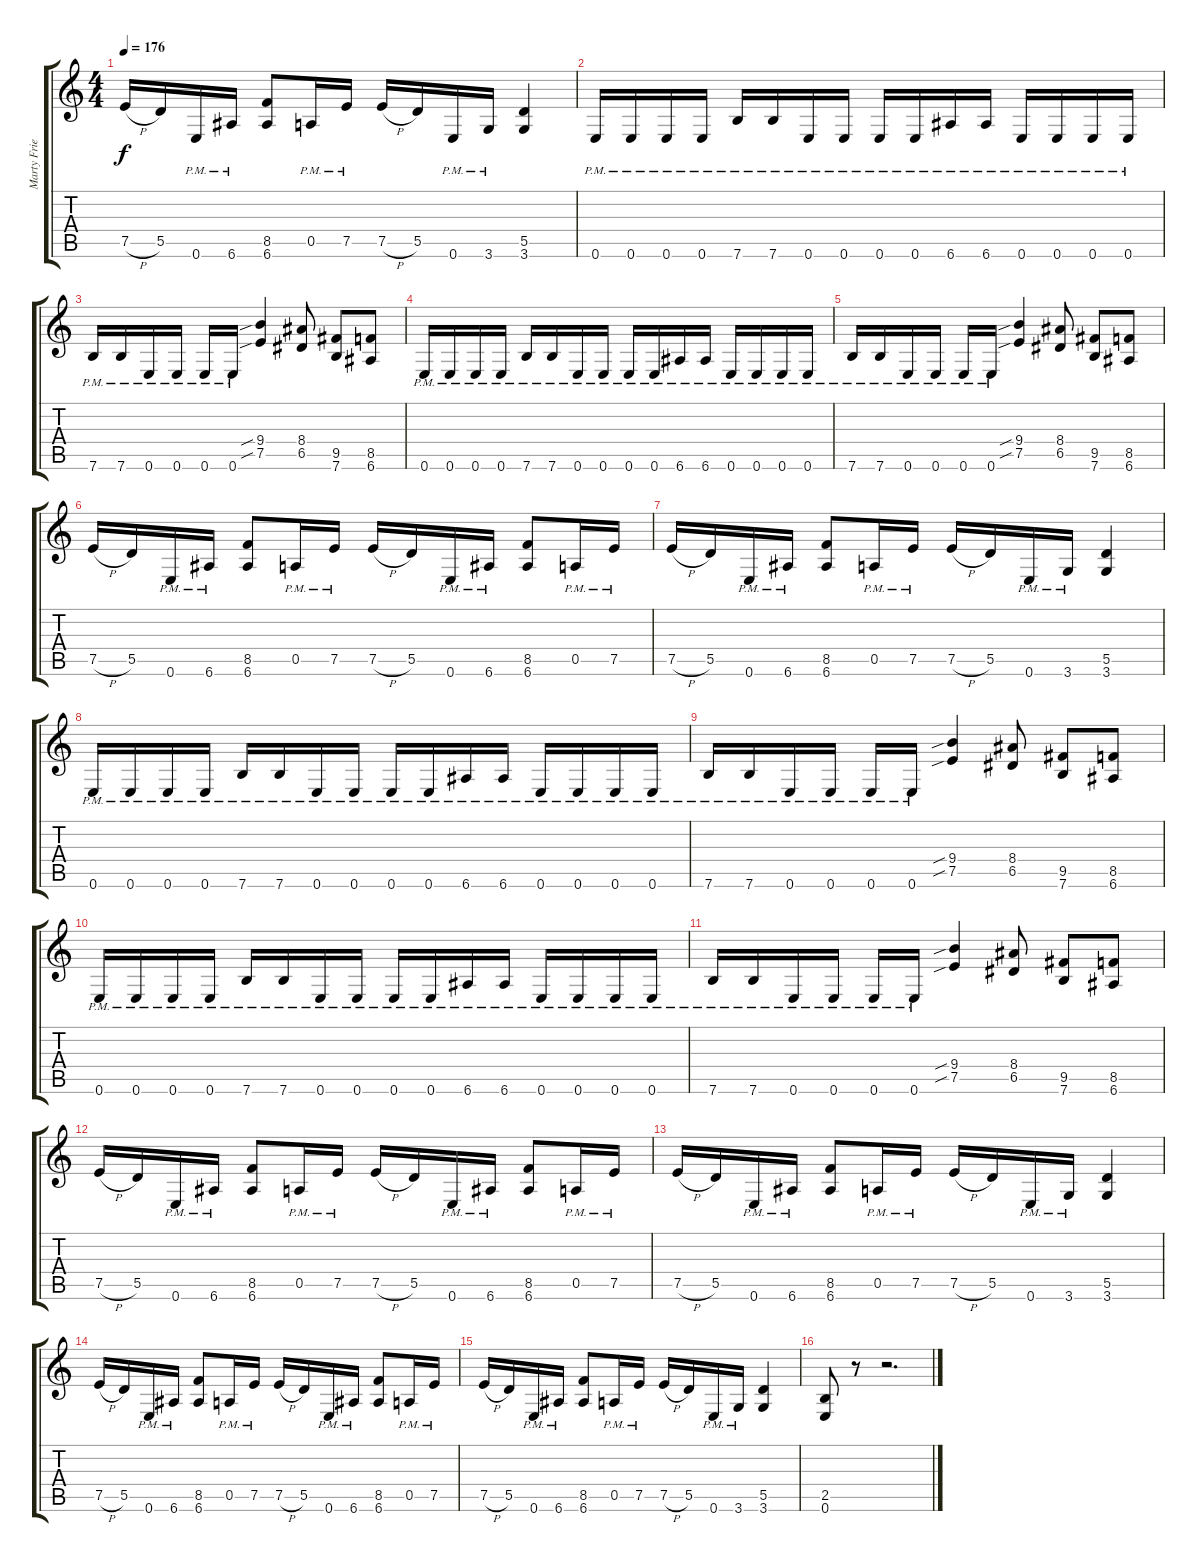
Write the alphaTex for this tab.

\track ("Marty Friedman" "Marty Frie") {instrument distortionguitar}
\staff {score tabs}
\tuning (E4 B3 G3 D3 A2 E2) {hide}
\ts (4 4)
\tempo 176
\clef g2
\ks c
7.5{h}.16{dy f} 5.5.16 0.6{pm}.16 6.6{pm}.16 (8.5 6.6).8 0.5{pm}.16 7.5{pm}.16 7.5{h}.16 5.5.16 0.6{pm}.16 3.6{pm}.16 (5.5 3.6).4 |
0.6{pm}.16 0.6{pm}.16 0.6{pm}.16 0.6{pm}.16 7.6{pm}.16 7.6{pm}.16 0.6{pm}.16 0.6{pm}.16 0.6{pm}.16 0.6{pm}.16 6.6{pm}.16 6.6{pm}.16 0.6{pm}.16 0.6{pm}.16 0.6{pm}.16 0.6{pm}.16 |
7.6{pm}.16 7.6{pm}.16 0.6{pm}.16 0.6{pm}.16 0.6{pm}.16 0.6{pm}.16 (9.4{sib} 7.5{sib}).4 (8.4 6.5).8 (9.5 7.6).8 (8.5 6.6).8 |
0.6{pm}.16 0.6{pm}.16 0.6{pm}.16 0.6{pm}.16 7.6{pm}.16 7.6{pm}.16 0.6{pm}.16 0.6{pm}.16 0.6{pm}.16 0.6{pm}.16 6.6{pm}.16 6.6{pm}.16 0.6{pm}.16 0.6{pm}.16 0.6{pm}.16 0.6{pm}.16 |
7.6{pm}.16 7.6{pm}.16 0.6{pm}.16 0.6{pm}.16 0.6{pm}.16 0.6{pm}.16 (9.4{sib} 7.5{sib}).4 (8.4 6.5).8 (9.5 7.6).8 (8.5 6.6).8 |
7.5{h}.16 5.5.16 0.6{pm}.16 6.6{pm}.16 (8.5 6.6).8 0.5{pm}.16 7.5{pm}.16 7.5{h}.16 5.5.16 0.6{pm}.16 6.6{pm}.16 (8.5 6.6).8 0.5{pm}.16 7.5{pm}.16 |
7.5{h}.16 5.5.16 0.6{pm}.16 6.6{pm}.16 (8.5 6.6).8 0.5{pm}.16 7.5{pm}.16 7.5{h}.16 5.5.16 0.6{pm}.16 3.6{pm}.16 (5.5 3.6).4 |
0.6{pm}.16 0.6{pm}.16 0.6{pm}.16 0.6{pm}.16 7.6{pm}.16 7.6{pm}.16 0.6{pm}.16 0.6{pm}.16 0.6{pm}.16 0.6{pm}.16 6.6{pm}.16 6.6{pm}.16 0.6{pm}.16 0.6{pm}.16 0.6{pm}.16 0.6{pm}.16 |
7.6{pm}.16 7.6{pm}.16 0.6{pm}.16 0.6{pm}.16 0.6{pm}.16 0.6{pm}.16 (9.4{sib} 7.5{sib}).4 (8.4 6.5).8 (9.5 7.6).8 (8.5 6.6).8 |
0.6{pm}.16 0.6{pm}.16 0.6{pm}.16 0.6{pm}.16 7.6{pm}.16 7.6{pm}.16 0.6{pm}.16 0.6{pm}.16 0.6{pm}.16 0.6{pm}.16 6.6{pm}.16 6.6{pm}.16 0.6{pm}.16 0.6{pm}.16 0.6{pm}.16 0.6{pm}.16 |
7.6{pm}.16 7.6{pm}.16 0.6{pm}.16 0.6{pm}.16 0.6{pm}.16 0.6{pm}.16 (9.4{sib} 7.5{sib}).4 (8.4 6.5).8 (9.5 7.6).8 (8.5 6.6).8 |
7.5{h}.16 5.5.16 0.6{pm}.16 6.6{pm}.16 (8.5 6.6).8 0.5{pm}.16 7.5{pm}.16 7.5{h}.16 5.5.16 0.6{pm}.16 6.6{pm}.16 (8.5 6.6).8 0.5{pm}.16 7.5{pm}.16 |
7.5{h}.16 5.5.16 0.6{pm}.16 6.6{pm}.16 (8.5 6.6).8 0.5{pm}.16 7.5{pm}.16 7.5{h}.16 5.5.16 0.6{pm}.16 3.6{pm}.16 (5.5 3.6).4 |
7.5{h}.16 5.5.16 0.6{pm}.16 6.6{pm}.16 (8.5 6.6).8 0.5{pm}.16 7.5{pm}.16 7.5{h}.16 5.5.16 0.6{pm}.16 6.6{pm}.16 (8.5 6.6).8 0.5{pm}.16 7.5{pm}.16 |
7.5{h}.16 5.5.16 0.6{pm}.16 6.6{pm}.16 (8.5 6.6).8 0.5{pm}.16 7.5{pm}.16 7.5{h}.16 5.5.16 0.6{pm}.16 3.6{pm}.16 (5.5 3.6).4 |
(2.5 0.6).8 r.8 r.2{d}
